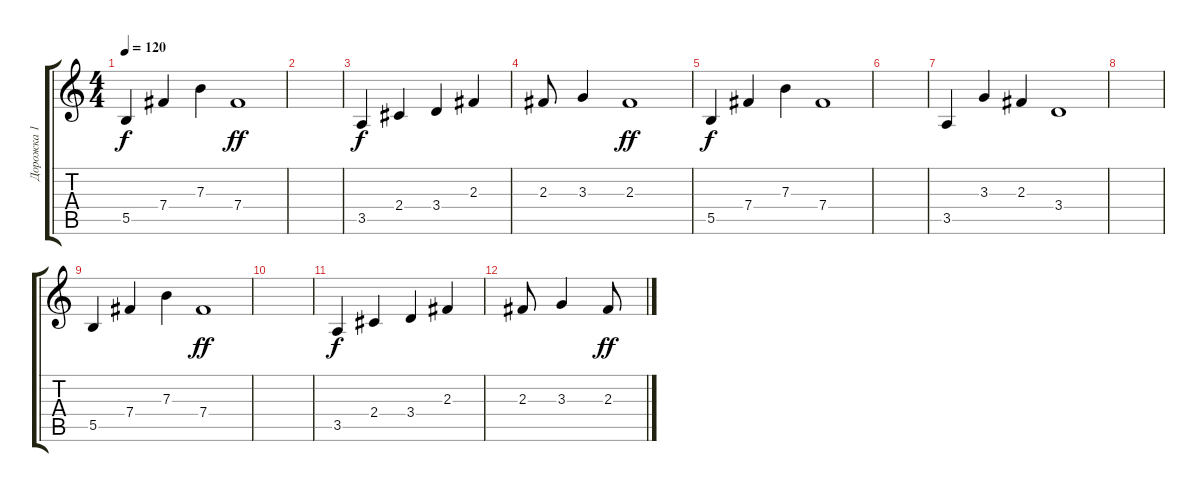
\track ("Дорожка 1" "Дорожка 1") {instrument electricguitarclean}
\staff {score tabs}
\tuning (Db4 Ab3 E3 B2 Gb2 B1) {hide}
\ts (4 4)
\tempo 120
\clef g2
\ks c
5.5.4{dy f} 7.4.4 7.3.4 7.4.1{dy ff} |
|
3.5.4{dy f} 2.4.4 3.4.4 2.3.4 |
2.3.8 3.3.4 2.3.1{dy ff} |
5.5.4{dy f} 7.4.4 7.3.4 7.4.1 |
|
3.5.4 3.3.4 2.3.4 3.4.1 |
|
5.5.4 7.4.4 7.3.4 7.4.1{dy ff} |
|
3.5.4{dy f} 2.4.4 3.4.4 2.3.4 |
2.3.8 3.3.4 2.3.8{dy ff}
